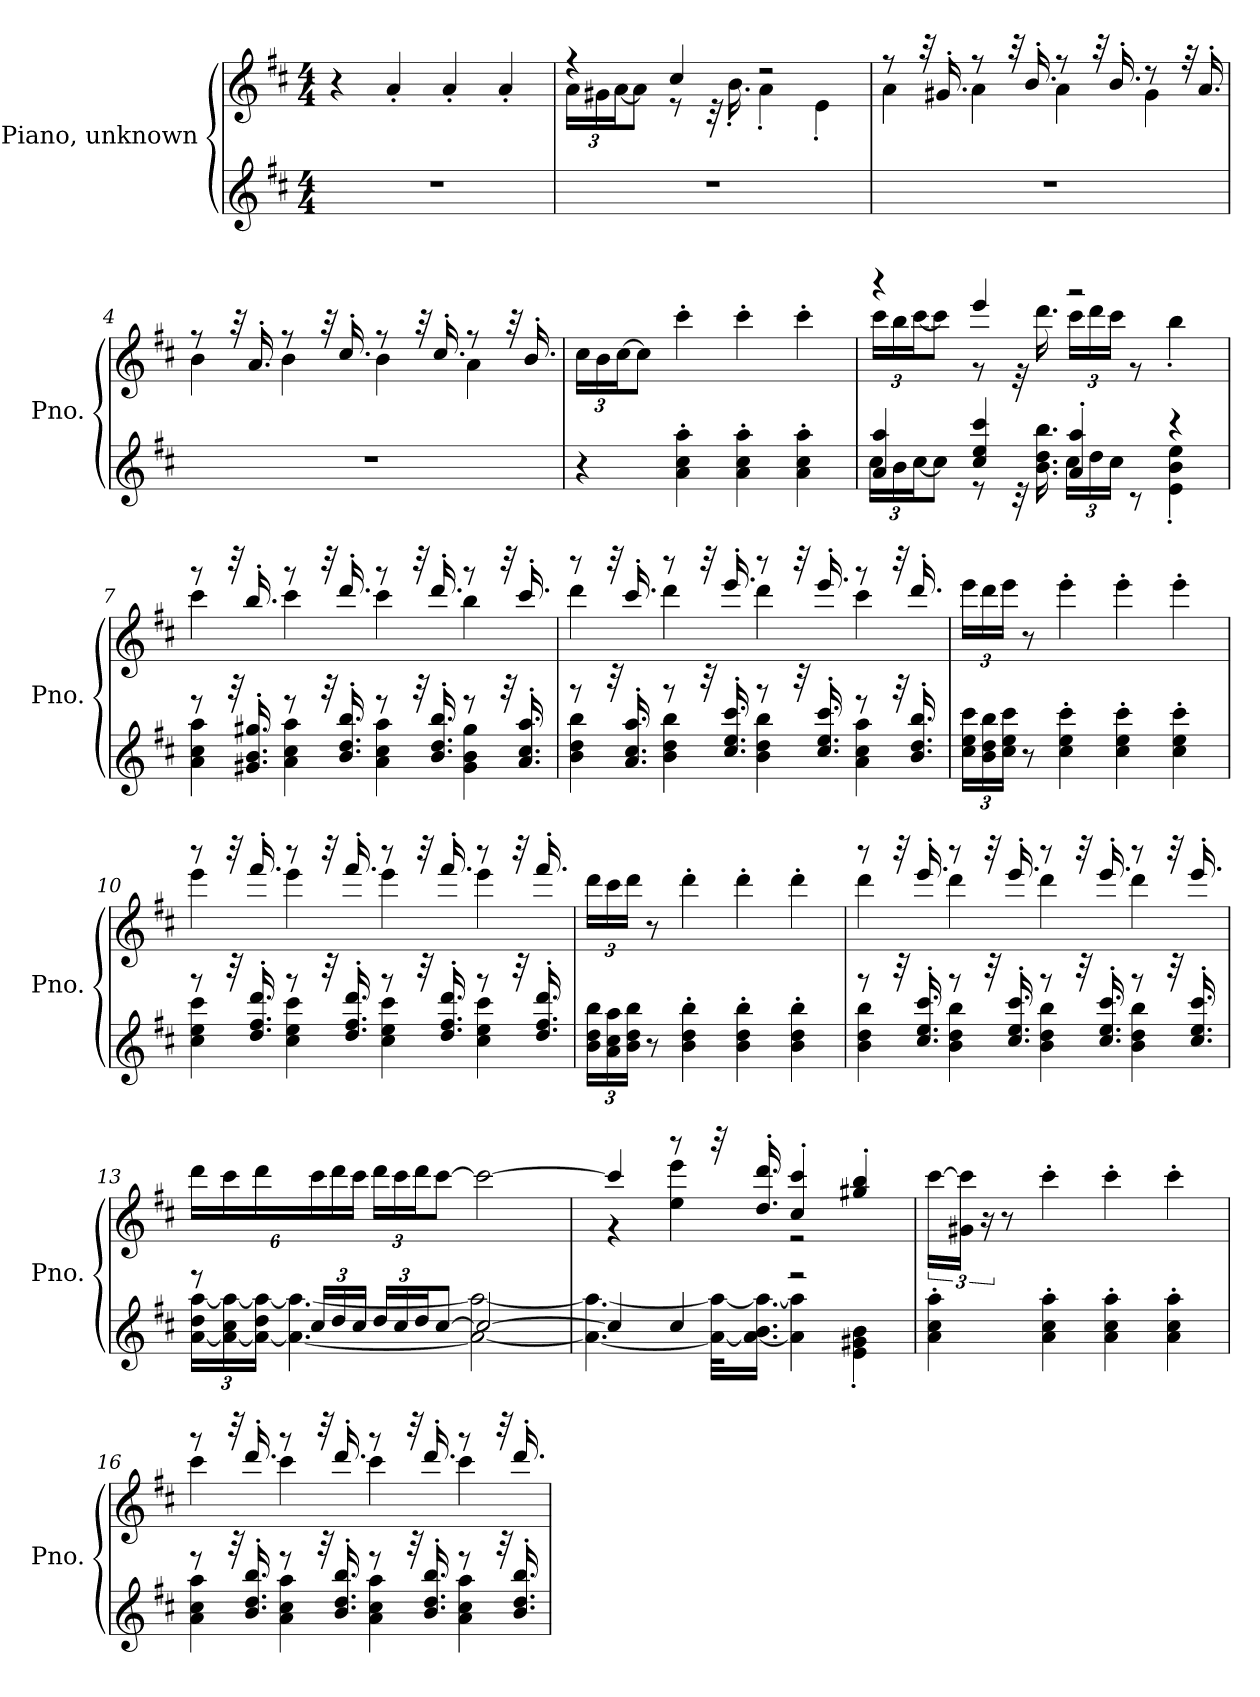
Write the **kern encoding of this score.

**kern	**kern
*part1	*part1
*staff2	*staff1
*I"Piano, unknown	*
*I'Pno.	*
*clefG2	*clefG2
*k[f#c#]	*k[f#c#]
*M4/4	*M4/4
*MM120	*MM120
=1	=1
1r	4r
.	4a'/
.	4a'/
.	4a'/
=2	=2
*	*^
*	*	*Xbrackettup
1r	4r	24a\LL
.	.	24g#X\
.	.	[24a\J
.	.	8a\J]
.	4cc#/	8r
.	.	32r
.	.	16.b'\
.	2r	4a'\
.	.	4e'\
=3	=3	=3
1r	8r	4a\
.	32r	.
.	16.g#X'/	.
.	8r	4a\
.	32r	.
.	16.b'/	.
.	8r	4a\
.	32r	.
.	16.b'/	.
.	8r	4g#\
.	32r	.
.	16.a'/	.
!!LO:LB:g=z	!!
=4	=4	=4
1r	8r	4b\
.	32r	.
.	16.a'/	.
.	8r	4b\
.	32r	.
.	16.cc#'/	.
.	8r	4b\
.	32r	.
.	16.cc#'/	.
.	8r	4a\
.	32r	.
.	16.b'/	.
*	*v	*v
=5	=5
4r	24cc#\LL
.	24b\
.	[24cc#\J
.	8cc#\J]
4a\' 4cc#\' 4aa\'	4ccc#'\
4a\' 4cc#\' 4aa\'	4ccc#'\
4a\' 4cc#\' 4aa\'	4ccc#'\
=6	=6
*^	*
*	*Xbrackettup	*
*	*	*^
4a/ 4aa/	24cc#\LL	4r	24ccc#\LL
.	24b\	.	24bb\
.	[24cc#\J	.	[24ccc#\J
.	8cc#\J]	.	8ccc#\J]
4cc#/ 4ee/ 4ccc#/	8r	4eee/	8r
.	32r	.	32r
.	16.b\ 16.dd\ 16.bb\	.	16.ddd\
4a/' 4aa/'	24cc#\LL	2r	24ccc#\LL
.	24dd\	.	24ddd\
.	24cc#\JJ	.	24ccc#\JJ
.	8r	.	8r
4r	4e\' 4b\' 4ee\'	.	4bb'\
!!LO:LB:g=z	!!
=7	=7	=7	=7
8r	4a\ 4cc#\ 4aa\	8r	4ccc#\
32r	.	32r	.
16.g#X/' 16.b/' 16.gg#X/'	.	16.bb'/	.
8r	4a\ 4cc#\ 4aa\	8r	4ccc#\
32r	.	32r	.
16.b/' 16.dd/' 16.bb/'	.	16.ddd'/	.
8r	4a\ 4cc#\ 4aa\	8r	4ccc#\
32r	.	32r	.
16.b/' 16.dd/' 16.bb/'	.	16.ddd'/	.
8r	4g#\ 4b\ 4gg#\	8r	4bb\
32r	.	32r	.
16.a/' 16.cc#/' 16.aa/'	.	16.ccc#'/	.
=8	=8	=8	=8
8r	4b\ 4dd\ 4bb\	8r	4ddd\
32r	.	32r	.
16.a/' 16.cc#/' 16.aa/'	.	16.ccc#'/	.
8r	4b\ 4dd\ 4bb\	8r	4ddd\
32r	.	32r	.
16.cc#/' 16.ee/' 16.ccc#/'	.	16.eee'/	.
8r	4b\ 4dd\ 4bb\	8r	4ddd\
32r	.	32r	.
16.cc#/' 16.ee/' 16.ccc#/'	.	16.eee'/	.
8r	4a\ 4cc#\ 4aa\	8r	4ccc#\
32r	.	32r	.
16.b/' 16.dd/' 16.bb/'	.	16.ddd'/	.
*v	*v	*	*
*	*v	*v
=9	=9
24cc#\ 24ee\ 24ccc#\LL	24eee\LL
24b\ 24dd\ 24bb\	24ddd\
24cc#\ 24ee\ 24ccc#\JJ	24eee\JJ
8r	8r
4cc#\' 4ee\' 4ccc#\'	4eee'\
4cc#\' 4ee\' 4ccc#\'	4eee'\
4cc#\' 4ee\' 4ccc#\'	4eee'\
!!LO:LB:g=z
=10	=10
*^	*^
8r	4cc#\ 4ee\ 4ccc#\	8r	4eee\
32r	.	32r	.
16.dd/' 16.ff#/' 16.ddd/'	.	16.fff#'/	.
8r	4cc#\ 4ee\ 4ccc#\	8r	4eee\
32r	.	32r	.
16.dd/' 16.ff#/' 16.ddd/'	.	16.fff#'/	.
8r	4cc#\ 4ee\ 4ccc#\	8r	4eee\
32r	.	32r	.
16.dd/' 16.ff#/' 16.ddd/'	.	16.fff#'/	.
8r	4cc#\ 4ee\ 4ccc#\	8r	4eee\
32r	.	32r	.
16.dd/' 16.ff#/' 16.ddd/'	.	16.fff#'/	.
*v	*v	*	*
*	*v	*v
=11	=11
24b\ 24dd\ 24bb\LL	24ddd\LL
24a\ 24cc#\ 24aa\	24ccc#\
24b\ 24dd\ 24bb\JJ	24ddd\JJ
8r	8r
4b\' 4dd\' 4bb\'	4ddd'\
4b\' 4dd\' 4bb\'	4ddd'\
4b\' 4dd\' 4bb\'	4ddd'\
=12	=12
*^	*^
8r	4b\ 4dd\ 4bb\	8r	4ddd\
32r	.	32r	.
16.cc#/' 16.ee/' 16.ccc#/'	.	16.eee'/	.
8r	4b\ 4dd\ 4bb\	8r	4ddd\
32r	.	32r	.
16.cc#/' 16.ee/' 16.ccc#/'	.	16.eee'/	.
8r	4b\ 4dd\ 4bb\	8r	4ddd\
32r	.	32r	.
16.cc#/' 16.ee/' 16.ccc#/'	.	16.eee'/	.
8r	4b\ 4dd\ 4bb\	8r	4ddd\
32r	.	32r	.
16.cc#/' 16.ee/' 16.ccc#/'	.	16.eee'/	.
*	*	*v	*v
!!LO:LB:g=z
=13	=13	=13
8r	[24a\ 24dd\ [24aa\LL	24ddd\LL
.	24a\_ 24cc#\ 24aa\_	24ccc#\
.	24a\_ 24dd\ 24aa\_JJ	24ddd\
24cc#/LL	4.a\_ 4.aa\_	24ccc#\
24dd/	.	24ddd\
24cc#/JJ	.	24ccc#\JJ
24dd/LL	.	24ddd\LL
24cc#/	.	24ccc#\
24dd/J	.	24ddd\J
[8cc#/J	.	[8ccc#\J
2cc#/_	2a\_ 2aa\_	2ccc#\_
=14	=14	=14
*	*	*^
4cc#/]	4.a\_ 4.aa\_	4ccc#/]	4r
4cc#/	.	8r	4ee\ 4eee\
.	32a\_ 32aa\_KLL	32r	.
.	16.a\_ 16.b\ 16.aa\_JJ	16.dd/' 16.ddd/'	.
2r	4a\] 4aa\]	4cc#/' 4ccc#/'	2r
.	4e\' 4g#X\' 4b\'	4gg#X/' 4bb/'	.
*v	*v	*	*
*	*v	*v
=15	=15
*	*brackettup
4a\' 4cc#\' 4aa\'	[24ccc#\LL
.	24g#X\ 24ccc#\]JJ
.	24r
.	8r
4a\' 4cc#\' 4aa\'	4ccc#'\
4a\' 4cc#\' 4aa\'	4ccc#'\
4a\' 4cc#\' 4aa\'	4ccc#'\
!!LO:LB:g=z
=16	=16
*^	*^
8r	4a\ 4cc#\ 4aa\	8r	4ccc#\
32r	.	32r	.
16.b/' 16.dd/' 16.bb/'	.	16.ddd'/	.
8r	4a\ 4cc#\ 4aa\	8r	4ccc#\
32r	.	32r	.
16.b/' 16.dd/' 16.bb/'	.	16.ddd'/	.
8r	4a\ 4cc#\ 4aa\	8r	4ccc#\
32r	.	32r	.
16.b/' 16.dd/' 16.bb/'	.	16.ddd'/	.
8r	4a\ 4cc#\ 4aa\	8r	4ccc#\
32r	.	32r	.
16.b/' 16.dd/' 16.bb/'	.	16.ddd'/	.
*v	*v	*	*
*	*v	*v
=	=
*-	*-
